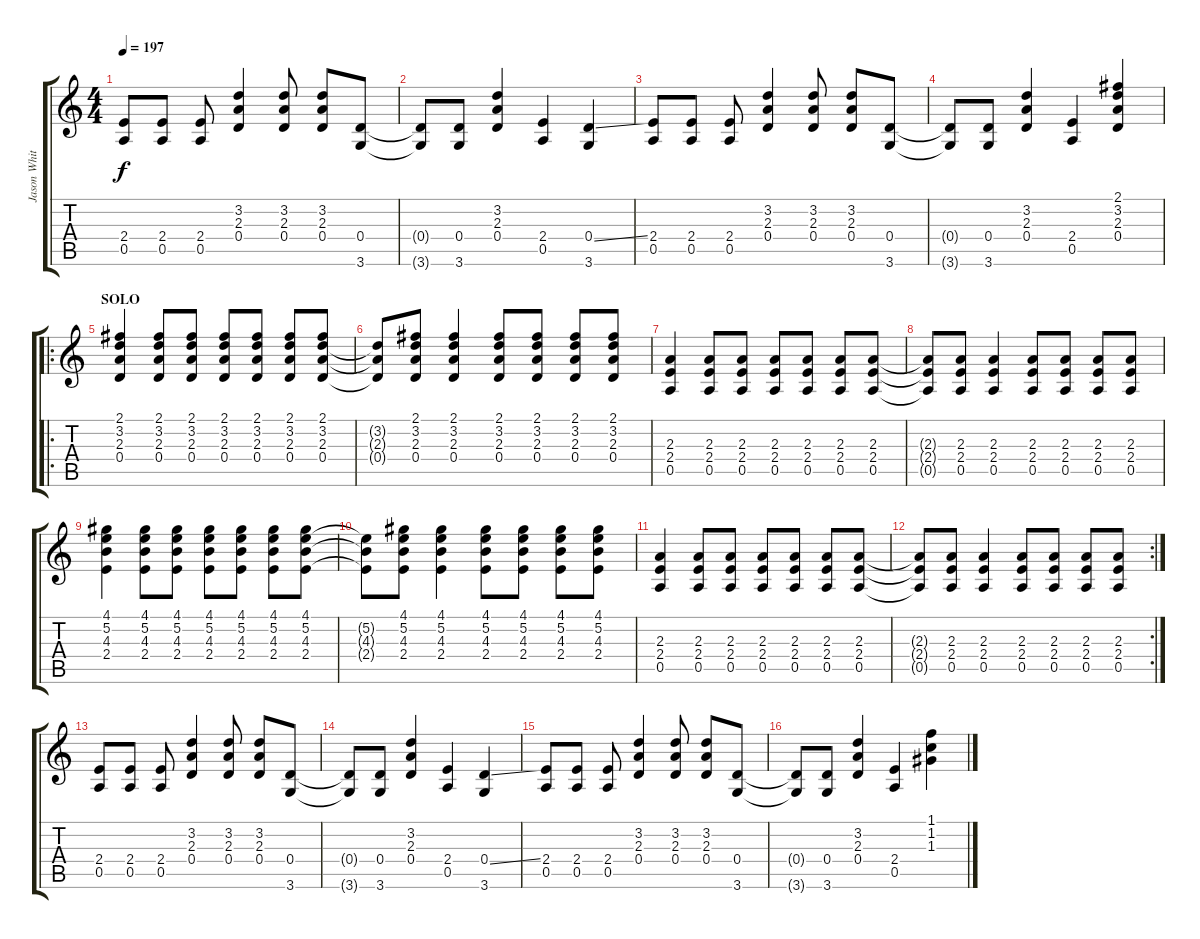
\track ("Jason White (Guitar 2)" "Jason Whit") {instrument distortionguitar}
\staff {score tabs}
\tuning (E4 B3 G3 D3 A2 E2) {hide}
\ts (4 4)
\tempo 197
\clef g2
\ks c
(2.4 0.5).8{dy f} (2.4 0.5).8 (2.4 0.5).8 (3.2 2.3 0.4).4 (3.2 2.3 0.4).8 (3.2 2.3 0.4).8 (0.4 3.6).8 |
(0.4{t} 3.6{t}).8 (0.4 3.6).8 (3.2 2.3 0.4).4 (2.4 0.5).4 (0.4{ss} 3.6).4 |
(2.4 0.5).8 (2.4 0.5).8 (2.4 0.5).8 (3.2 2.3 0.4).4 (3.2 2.3 0.4).8 (3.2 2.3 0.4).8 (0.4 3.6).8 |
(0.4{t} 3.6{t}).8 (0.4 3.6).8 (3.2 2.3 0.4).4 (2.4 0.5).4 (2.1 3.2 2.3 0.4).4 |
\ro
\section ("" "SOLO")
(2.1 3.2 2.3 0.4).4 (2.1 3.2 2.3 0.4).8 (2.1 3.2 2.3 0.4).8 (2.1 3.2 2.3 0.4).8 (2.1 3.2 2.3 0.4).8 (2.1 3.2 2.3 0.4).8 (2.1 3.2 2.3 0.4).8 |
(3.2{t} 2.3{t} 0.4{t}).8 (2.1 3.2 2.3 0.4).8 (2.1 3.2 2.3 0.4).4 (2.1 3.2 2.3 0.4).8 (2.1 3.2 2.3 0.4).8 (2.1 3.2 2.3 0.4).8 (2.1 3.2 2.3 0.4).8 |
(2.3 2.4 0.5).4 (2.3 2.4 0.5).8 (2.3 2.4 0.5).8 (2.3 2.4 0.5).8 (2.3 2.4 0.5).8 (2.3 2.4 0.5).8 (2.3 2.4 0.5).8 |
(2.3{t} 2.4{t} 0.5{t}).8 (2.3 2.4 0.5).8 (2.3 2.4 0.5).4 (2.3 2.4 0.5).8 (2.3 2.4 0.5).8 (2.3 2.4 0.5).8 (2.3 2.4 0.5).8 |
(4.1 5.2 4.3 2.4).4 (4.1 5.2 4.3 2.4).8 (4.1 5.2 4.3 2.4).8 (4.1 5.2 4.3 2.4).8 (4.1 5.2 4.3 2.4).8 (4.1 5.2 4.3 2.4).8 (4.1 5.2 4.3 2.4).8 |
(5.2{t} 4.3{t} 2.4{t}).8 (4.1 5.2 4.3 2.4).8 (4.1 5.2 4.3 2.4).4 (4.1 5.2 4.3 2.4).8 (4.1 5.2 4.3 2.4).8 (4.1 5.2 4.3 2.4).8 (4.1 5.2 4.3 2.4).8 |
(2.3 2.4 0.5).4 (2.3 2.4 0.5).8 (2.3 2.4 0.5).8 (2.3 2.4 0.5).8 (2.3 2.4 0.5).8 (2.3 2.4 0.5).8 (2.3 2.4 0.5).8 |
\rc 2
(2.3{t} 2.4{t} 0.5{t}).8 (2.3 2.4 0.5).8 (2.3 2.4 0.5).4 (2.3 2.4 0.5).8 (2.3 2.4 0.5).8 (2.3 2.4 0.5).8 (2.3 2.4 0.5).8 |
(2.4 0.5).8 (2.4 0.5).8 (2.4 0.5).8 (3.2 2.3 0.4).4 (3.2 2.3 0.4).8 (3.2 2.3 0.4).8 (0.4 3.6).8 |
(0.4{t} 3.6{t}).8 (0.4 3.6).8 (3.2 2.3 0.4).4 (2.4 0.5).4 (0.4{ss} 3.6).4 |
(2.4 0.5).8 (2.4 0.5).8 (2.4 0.5).8 (3.2 2.3 0.4).4 (3.2 2.3 0.4).8 (3.2 2.3 0.4).8 (0.4 3.6).8 |
(0.4{t} 3.6{t}).8 (0.4 3.6).8 (3.2 2.3 0.4).4 (2.4 0.5).4 (1.1 1.2 1.3).4
